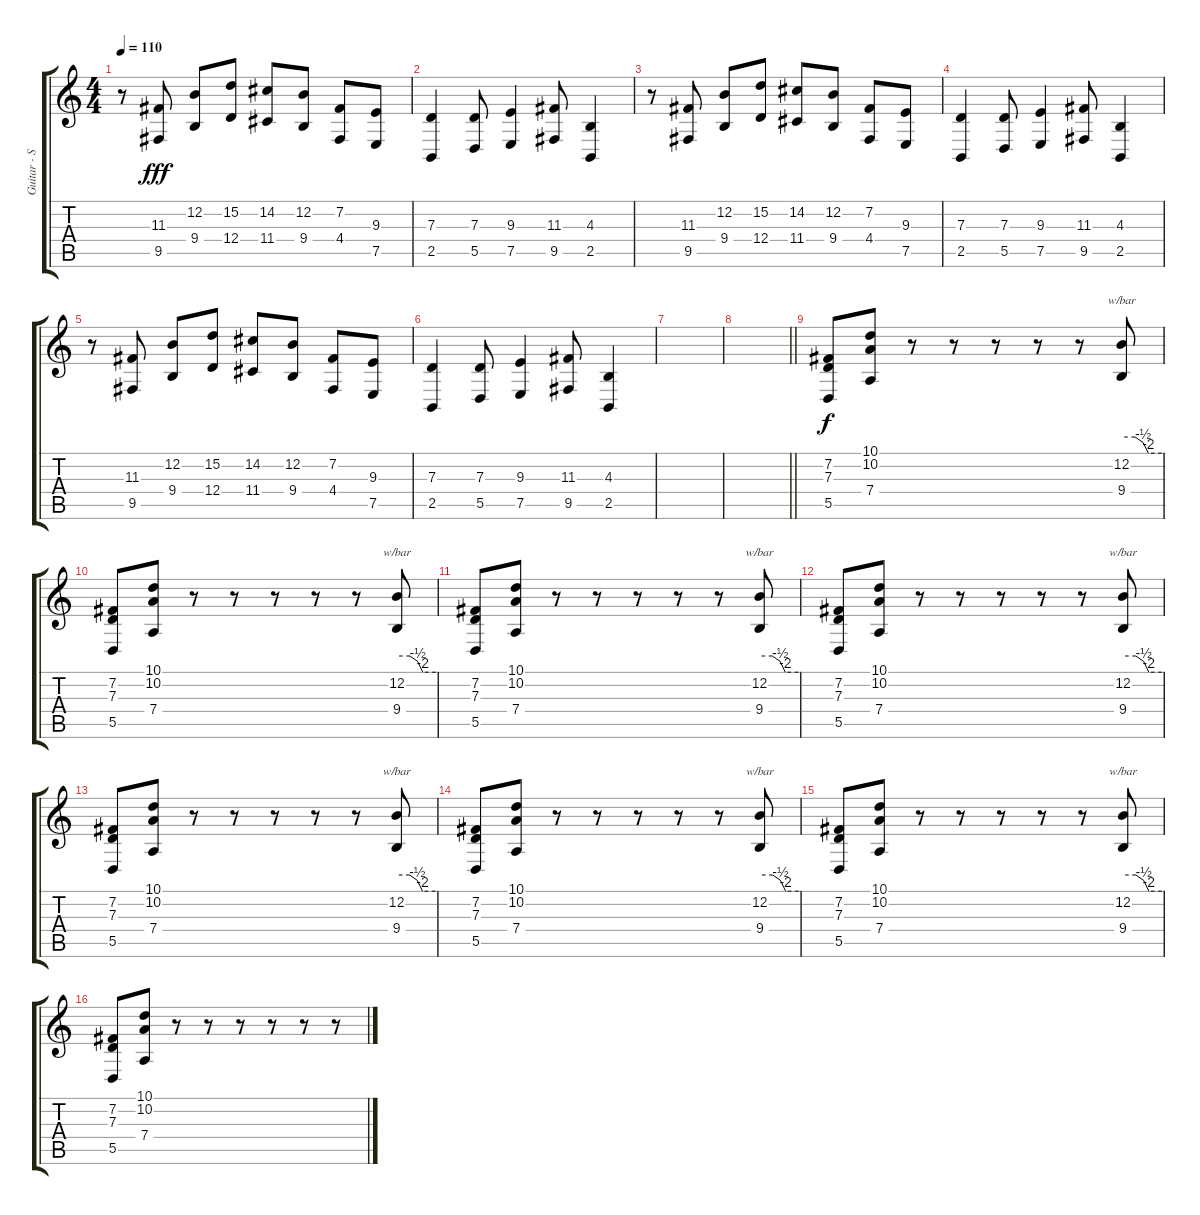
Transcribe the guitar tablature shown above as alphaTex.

\track ("Guitar - Square" "Guitar - S") {instrument lead1square}
\staff {score tabs}
\tuning (E4 B3 G3 D3 A2 E2) {hide}
\ts (4 4)
\tempo 110
\clef g2
\ks c
r.8{dy fff} (11.3 9.5).8 (12.2 9.4).8 (15.2 12.4).8 (14.2 11.4).8 (12.2 9.4).8 (7.2 4.4).8 (9.3 7.5).8 |
(7.3 2.5).4 (7.3 5.5).8 (9.3 7.5).4 (11.3 9.5).8 (4.3 2.5).4 |
r.8 (11.3 9.5).8 (12.2 9.4).8 (15.2 12.4).8 (14.2 11.4).8 (12.2 9.4).8 (7.2 4.4).8 (9.3 7.5).8 |
(7.3 2.5).4 (7.3 5.5).8 (9.3 7.5).4 (11.3 9.5).8 (4.3 2.5).4 |
r.8 (11.3 9.5).8 (12.2 9.4).8 (15.2 12.4).8 (14.2 11.4).8 (12.2 9.4).8 (7.2 4.4).8 (9.3 7.5).8 |
(7.3 2.5).4 (7.3 5.5).8 (9.3 7.5).4 (11.3 9.5).8 (4.3 2.5).4 |
|
\barLineRight lightlight
|
(7.2 7.3 5.5).8{dy f} (10.1 10.2 7.4).8 r.8 r.8 r.8 r.8 r.8 (12.2 9.4).8{tbe (custom default 0 0 20 0 32 -2 40 -8 60 -8)} |
(7.2 7.3 5.5).8 (10.1 10.2 7.4).8 r.8 r.8 r.8 r.8 r.8 (12.2 9.4).8{tbe (custom default 0 0 20 0 32 -2 40 -8 60 -8)} |
(7.2 7.3 5.5).8 (10.1 10.2 7.4).8 r.8 r.8 r.8 r.8 r.8 (12.2 9.4).8{tbe (custom default 0 0 20 0 32 -2 40 -8 60 -8)} |
(7.2 7.3 5.5).8 (10.1 10.2 7.4).8 r.8 r.8 r.8 r.8 r.8 (12.2 9.4).8{tbe (custom default 0 0 20 0 32 -2 40 -8 60 -8)} |
(7.2 7.3 5.5).8 (10.1 10.2 7.4).8 r.8 r.8 r.8 r.8 r.8 (12.2 9.4).8{tbe (custom default 0 0 20 0 32 -2 40 -8 60 -8)} |
(7.2 7.3 5.5).8 (10.1 10.2 7.4).8 r.8 r.8 r.8 r.8 r.8 (12.2 9.4).8{tbe (custom default 0 0 20 0 32 -2 40 -8 60 -8)} |
(7.2 7.3 5.5).8 (10.1 10.2 7.4).8 r.8 r.8 r.8 r.8 r.8 (12.2 9.4).8{tbe (custom default 0 0 20 0 32 -2 40 -8 60 -8)} |
(7.2 7.3 5.5).8 (10.1 10.2 7.4).8 r.8 r.8 r.8 r.8 r.8 r.8
